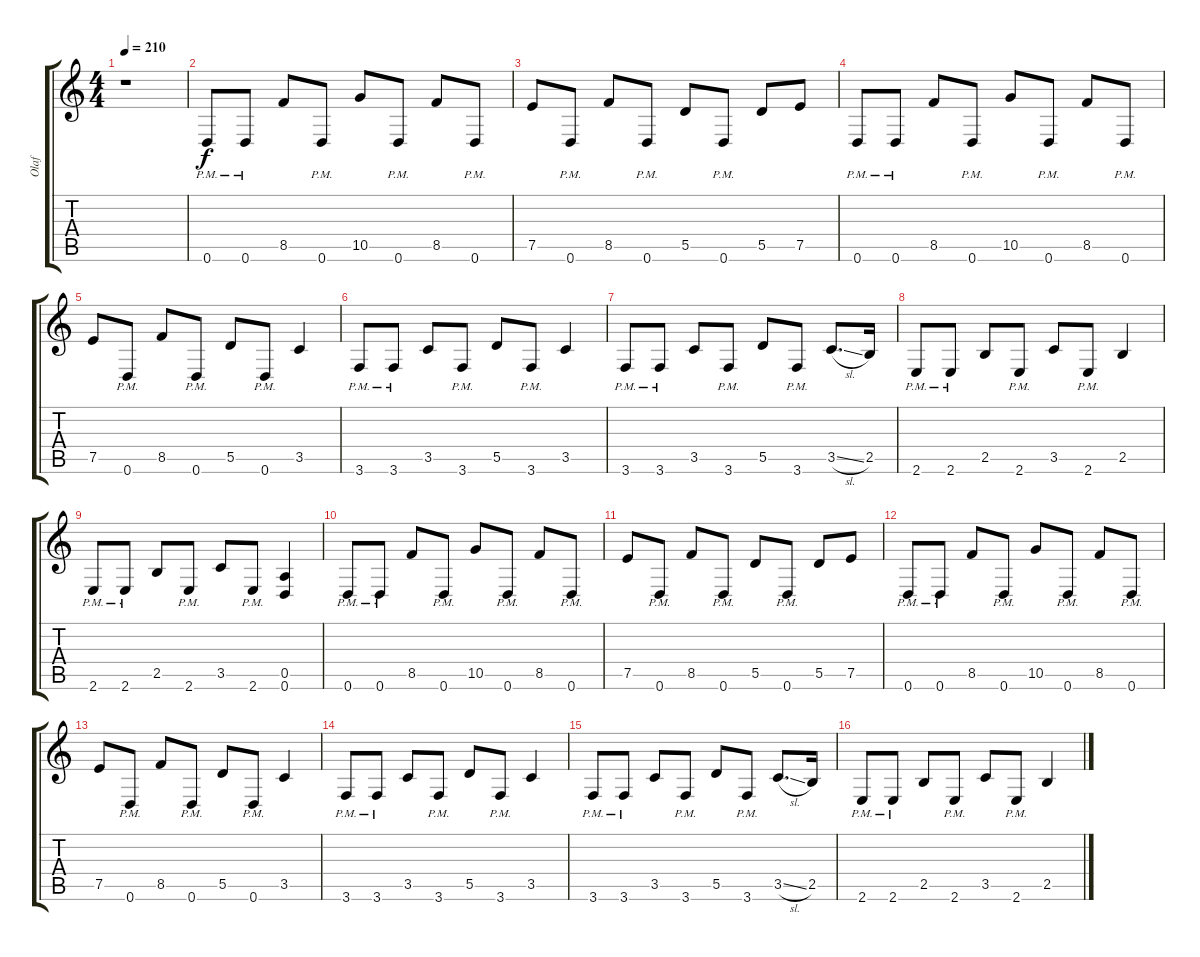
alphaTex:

\track ("Olaf" "Olaf") {instrument overdrivenguitar}
\staff {score tabs}
\tuning (E4 B3 G3 D3 A2 D2) {hide}
\ts (4 4)
\tempo 210
\clef g2
\ks c
r.1{dy f instrument overdrivenguitar} |
0.6{pm}.8 0.6{pm}.8 8.5.8 0.6{pm}.8 10.5.8 0.6{pm}.8 8.5.8 0.6{pm}.8 |
7.5.8 0.6{pm}.8 8.5.8 0.6{pm}.8 5.5.8 0.6{pm}.8 5.5.8 7.5.8 |
0.6{pm}.8 0.6{pm}.8 8.5.8 0.6{pm}.8 10.5.8 0.6{pm}.8 8.5.8 0.6{pm}.8 |
7.5.8 0.6{pm}.8 8.5.8 0.6{pm}.8 5.5.8 0.6{pm}.8 3.5.4 |
3.6{pm}.8 3.6{pm}.8 3.5.8 3.6{pm}.8 5.5.8 3.6{pm}.8 3.5.4 |
3.6{pm}.8 3.6{pm}.8 3.5.8 3.6{pm}.8 5.5.8 3.6{pm}.8 3.5{sl}.8{d} 2.5.16 |
2.6{pm}.8 2.6{pm}.8 2.5.8 2.6{pm}.8 3.5.8 2.6{pm}.8 2.5.4 |
2.6{pm}.8 2.6{pm}.8 2.5.8 2.6{pm}.8 3.5.8 2.6{pm}.8 (0.5 0.6).4 |
0.6{pm}.8 0.6{pm}.8 8.5.8 0.6{pm}.8 10.5.8 0.6{pm}.8 8.5.8 0.6{pm}.8 |
7.5.8 0.6{pm}.8 8.5.8 0.6{pm}.8 5.5.8 0.6{pm}.8 5.5.8 7.5.8 |
0.6{pm}.8 0.6{pm}.8 8.5.8 0.6{pm}.8 10.5.8 0.6{pm}.8 8.5.8 0.6{pm}.8 |
7.5.8 0.6{pm}.8 8.5.8 0.6{pm}.8 5.5.8 0.6{pm}.8 3.5.4 |
3.6{pm}.8 3.6{pm}.8 3.5.8 3.6{pm}.8 5.5.8 3.6{pm}.8 3.5.4 |
3.6{pm}.8 3.6{pm}.8 3.5.8 3.6{pm}.8 5.5.8 3.6{pm}.8 3.5{sl}.8{d} 2.5.16 |
2.6{pm}.8 2.6{pm}.8 2.5.8 2.6{pm}.8 3.5.8 2.6{pm}.8 2.5.4
